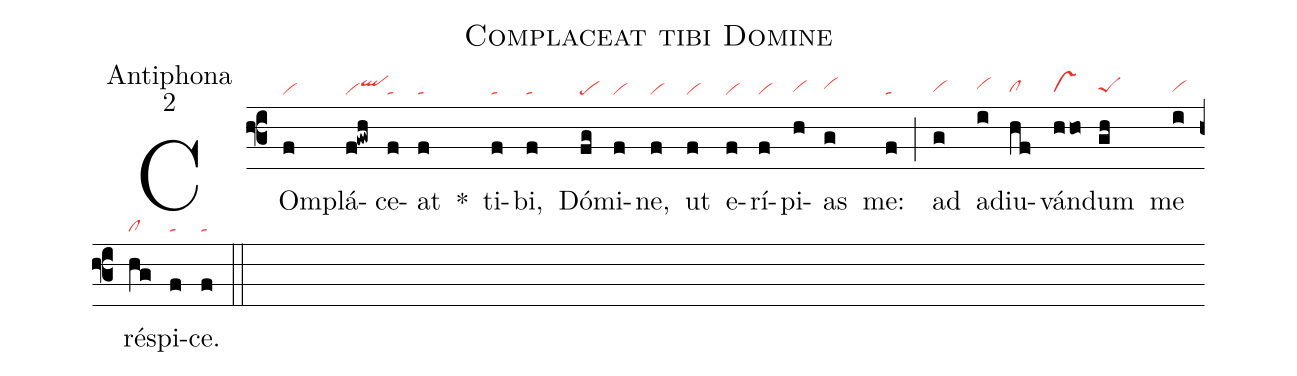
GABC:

name: Complaceat tibi Domine;
office-part: Antiphona;
mode: 2;
nabc-lines: 1;
%%
(f3)
COm(f|vi)plá(f!gwh|viqlhi)ce(f|ta)at(f|ta) *()
ti(f|ta)bi,(f|ta) Dó(fg|pe)mi(f|vi)ne,(f|vi) ut(f|vi) e(f|vi)rí(f|vi)pi(h|vihg)as(g|vihh) me:(f|ta) (;)
ad(g|vihg) ad(i|vihh)iu(hf|clhg)ván(hho|vshg)dum(gh|peShg) me(i|vihg) ré(hg|cl)spi(f|ta)ce.(f|ta) (::)
